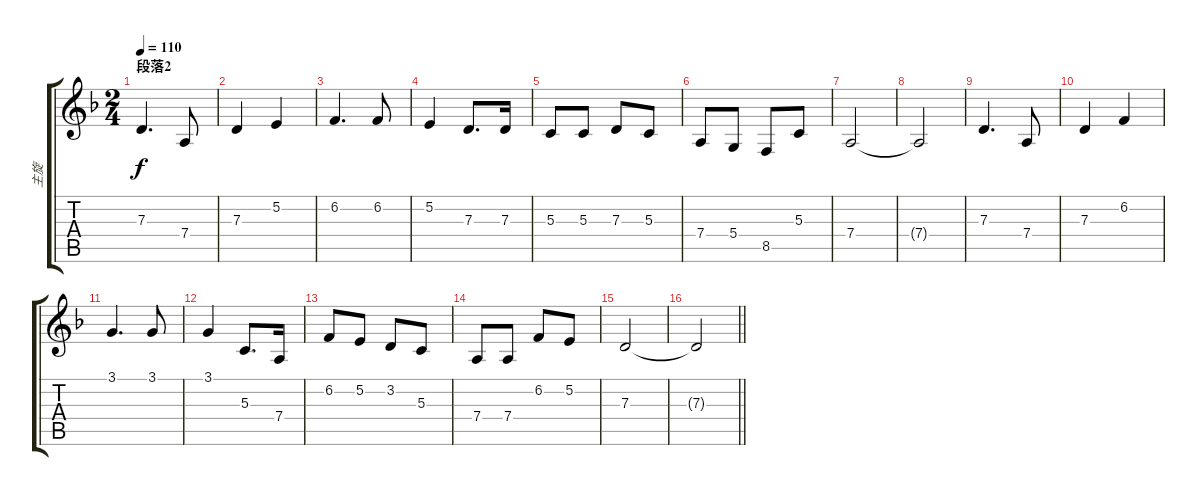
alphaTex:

\track ("主旋" "主旋") {instrument tangoaccordion}
\staff {score tabs}
\tuning (E4 B3 G3 D3 A2 E2) {hide}
\ts (2 4)
\section ("" "段落2")
\tempo 110
\clef g2
\ks dminor
7.3.4{d dy f} 7.4.8 |
7.3.4 5.2.4 |
6.2.4{d} 6.2.8 |
5.2.4 7.3.8{d} 7.3.16 |
5.3.8 5.3.8 7.3.8 5.3.8 |
7.4.8 5.4.8 8.5.8 5.3.8 |
7.4.2 |
7.4{t}.2 |
7.3.4{d} 7.4.8 |
7.3.4 6.2.4 |
3.1.4{d} 3.1.8 |
3.1.4 5.3.8{d} 7.4.16 |
6.2.8 5.2.8 3.2.8 5.3.8 |
7.4.8 7.4.8 6.2.8 5.2.8 |
7.3.2 |
\barLineRight lightlight
7.3{t}.2
